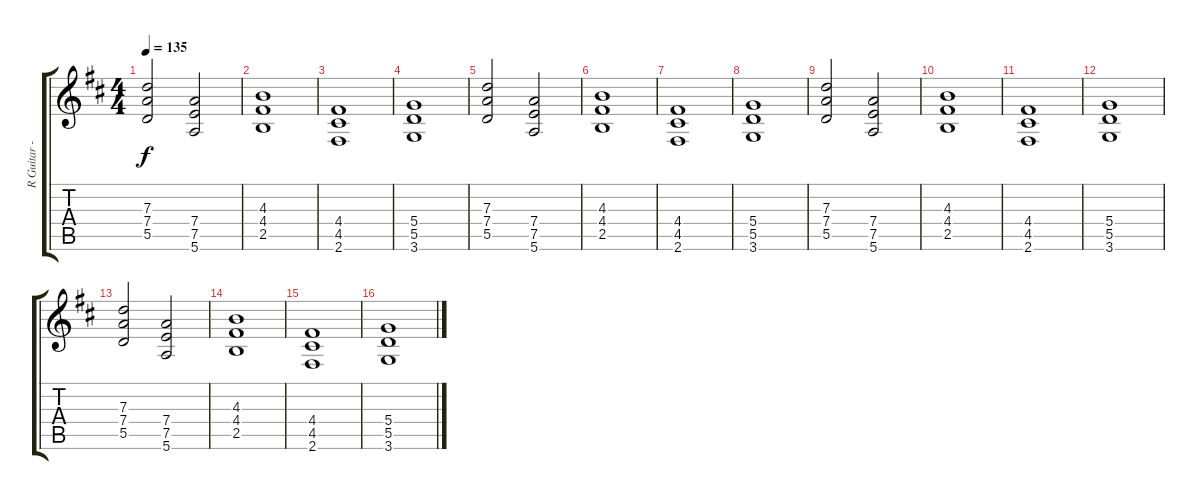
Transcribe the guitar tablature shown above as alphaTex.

\track ("R Guitar - Rx" "R Guitar -") {instrument distortionguitar}
\staff {score tabs}
\tuning (E4 B3 G3 D3 A2 E2) {hide}
\ts (4 4)
\tempo 135
\clef g2
\ks d
(7.3 7.4 5.5).2{dy f} (7.4 7.5 5.6).2 |
(4.3 4.4 2.5).1 |
(4.4 4.5 2.6).1 |
(5.4 5.5 3.6).1 |
(7.3 7.4 5.5).2 (7.4 7.5 5.6).2 |
(4.3 4.4 2.5).1{volume 13 instrument distortionguitar} |
(4.4 4.5 2.6).1 |
(5.4 5.5 3.6).1 |
(7.3 7.4 5.5).2 (7.4 7.5 5.6).2 |
(4.3 4.4 2.5).1 |
(4.4 4.5 2.6).1 |
(5.4 5.5 3.6).1 |
(7.3 7.4 5.5).2 (7.4 7.5 5.6).2 |
(4.3 4.4 2.5).1{volume 13 instrument distortionguitar} |
(4.4 4.5 2.6).1 |
(5.4 5.5 3.6).1
